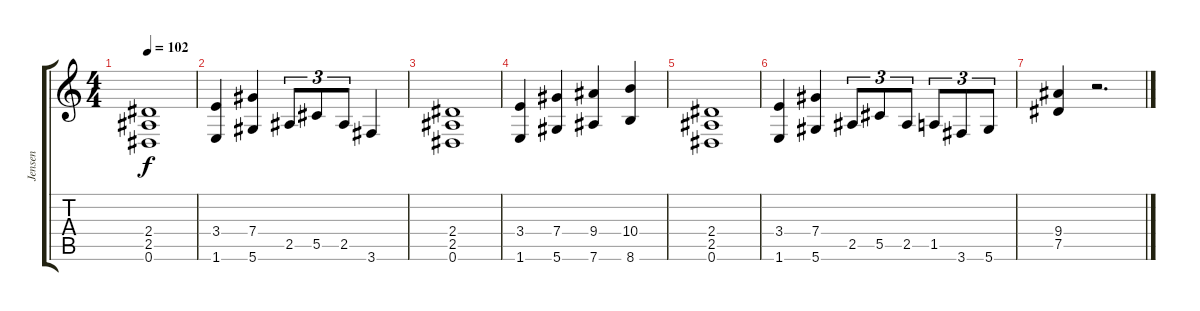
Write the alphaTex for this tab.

\track ("Jensen" "Jensen") {instrument distortionguitar}
\staff {score tabs}
\tuning (Eb4 Bb3 Gb3 Db3 Ab2 Eb2) {hide}
\ts (4 4)
\tempo 102
\clef g2
\ks c
(2.4 2.5 0.6).1{dy f} |
(3.4 1.6).4 (7.4 5.6).4 2.5.8{tu (3 2)} 5.5.8{tu (3 2)} 2.5.8{tu (3 2)} 3.6.4 |
(2.4 2.5 0.6).1 |
(3.4 1.6).4 (7.4 5.6).4 (9.4 7.6).4 (10.4 8.6).4 |
(2.4 2.5 0.6).1 |
(3.4 1.6).4 (7.4 5.6).4 2.5.8{tu (3 2)} 5.5.8{tu (3 2)} 2.5.8{tu (3 2)} 1.5.8{tu (3 2)} 3.6.8{tu (3 2)} 5.6.8{tu (3 2)} |
(9.4 7.5).4 r.2{d}
